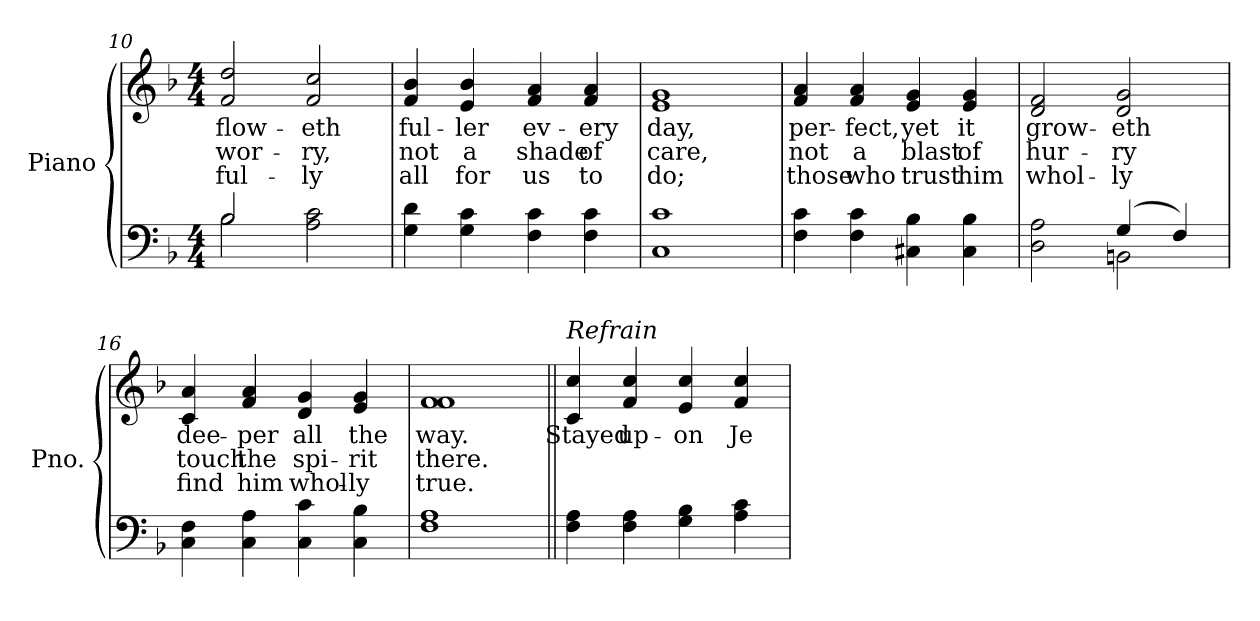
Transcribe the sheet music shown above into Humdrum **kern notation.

**kern	**kern	**text	**text	**text
*part2	*part1	*part1	*part1	*part1
*staff2	*staff1	*staff1	*staff1	*staff1
*I"Piano	*I"Piano	*	*	*
*I'Pno.	*I'Pno.	*	*	*
*clefF4	*clefG2	*	*	*
*k[b-]	*k[b-]	*	*	*
*F:	*F:	*	*	*
*M4/4	*M4/4	*	*	*
=10	=10	=10	=10	=10
*^	*	*	*	*
!	!	!	!LO:LY:b:color=#000000	!LO:LY:b:color=#000000	!LO:LY:b:color=#000000
2B-i/	2B-i\	2fi/ 2ddi	flow-	wor-	ful-
!	!	!	!LO:LY:b:color=#000000	!LO:LY:b:color=#000000	!LO:LY:b:color=#000000
2Ai\ 2ci	2ryy	2fi/ 2cci	-eth	-ry,	-ly
*v	*v	*	*	*	*
=11	=11	=11	=11	=11
*^	*	*	*	*
!	!	!	!LO:LY:b:color=#000000	!LO:LY:b:color=#000000	!LO:LY:b:color=#000000
*v	*v	*	*	*	*
4Gi\ 4di	4fi/ 4b-i	ful-	not	all
!	!	!LO:LY:b:color=#000000	!LO:LY:b:color=#000000	!LO:LY:b:color=#000000
4Gi\ 4ci	4ei/ 4b-i	-ler	a	for
=12-	=12-	=12-	=12-	=12-
!	!	!LO:LY:b:color=#000000	!LO:LY:b:color=#000000	!LO:LY:b:color=#000000
4Fi\ 4ci	4fi/ 4ai	ev-	shade	us
!	!	!LO:LY:b:color=#000000	!LO:LY:b:color=#000000	!LO:LY:b:color=#000000
4Fi\ 4ci	4fi/ 4ai	-ery	of	to
=13	=13	=13	=13	=13
!	!	!LO:LY:b:color=#000000	!LO:LY:b:color=#000000	!LO:LY:b:color=#000000
1Ci 1ci	1ei 1gi	day,	care,	do;
!!LO:LB:g=z
=14	=14	=14	=14	=14
!	!	!LO:LY:b:color=#000000	!LO:LY:b:color=#000000	!LO:LY:b:color=#000000
4Fi\ 4ci	4fi/ 4ai	per-	not	those
!	!	!LO:LY:b:color=#000000	!LO:LY:b:color=#000000	!LO:LY:b:color=#000000
4Fi\ 4ci	4fi/ 4ai	-fect,	a	who
!	!	!LO:LY:b:color=#000000	!LO:LY:b:color=#000000	!LO:LY:b:color=#000000
4C#Xi\ 4B-i	4ei/ 4gi	yet	blast	trust
!	!	!LO:LY:b:color=#000000	!LO:LY:b:color=#000000	!LO:LY:b:color=#000000
4C#i\ 4B-i	4ei/ 4gi	it	of	him
=15	=15	=15	=15	=15
*^	*	*	*	*
!	!	!	!LO:LY:b:color=#000000	!LO:LY:b:color=#000000	!LO:LY:b:color=#000000
2Di\ 2Ai	2ryy	2di/ 2fi	grow-	hur-	whol-
!	!	!	!LO:LY:b:color=#000000	!LO:LY:b:color=#000000	!LO:LY:b:color=#000000
(4Gi/	2BBni\	2di/ 2gi	-eth	-ry	-ly
4Fi/)	.	.	.	.	.
*v	*v	*	*	*	*
=16	=16	=16	=16	=16
!	!	!LO:LY:b:color=#000000	!LO:LY:b:color=#000000	!LO:LY:b:color=#000000
4Ci\ 4Fi	4ci/ 4ai	dee-	touch	find
!	!	!LO:LY:b:color=#000000	!LO:LY:b:color=#000000	!LO:LY:b:color=#000000
4Ci\ 4Ai	4fi/ 4ai	-per	the	him
!	!	!LO:LY:b:color=#000000	!LO:LY:b:color=#000000	!LO:LY:b:color=#000000
4Ci\ 4ci	4di/ 4gi	all	spi-	whol-
!	!	!LO:LY:b:color=#000000	!LO:LY:b:color=#000000	!LO:LY:b:color=#000000
4Ci\ 4B-i	4ei/ 4gi	the	-rit	-ly
=17	=17	=17	=17	=17
!	!	!LO:LY:b:color=#000000	!LO:LY:b:color=#000000	!LO:LY:b:color=#000000
1Fi 1Ai	1fi 1fi	way.	there.	true.
!!LO:LB:g=z
=18||	=18||	=18||	=18||	=18||
!	!LO:TX:a:i:t=Refrain	!	!	!
!	!	!LO:LY:b:color=#000000	!	!
4Fi\ 4Ai	4ci/ 4cci	Stayed	.	.
!	!	!LO:LY:b:color=#000000	!	!
4Fi\ 4Ai	4fi/ 4cci	up-	.	.
!	!	!LO:LY:b:color=#000000	!	!
4Gi\ 4B-i	4ei/ 4cci	-on	.	.
!	!	!LO:LY:b:color=#000000	!	!
4Ai\ 4ci	4fi/ 4cci	Je-	.	.
=	=	=	=	=
*-	*-	*-	*-	*-
